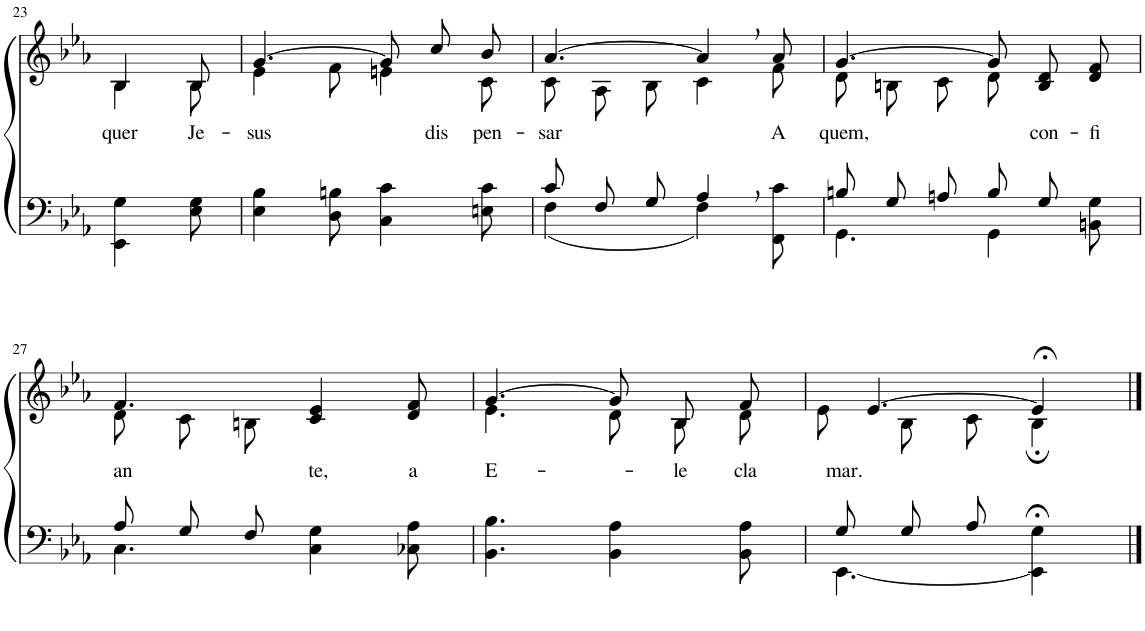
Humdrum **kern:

**kern	**kern	**text
*part2	*part1	*part1
*staff2	*staff1	*staff1
*I"Parte III e IV	*I"Parte I e II	*
!!LO:PB:g=z
*clefF4	*clefG2	*
*Trd-1c-2	*Trd-1c-2	*
*k[b-e-a-]	*k[b-e-a-]	*
*M6/8	*M6/8	*
=23	=23	=23
*	*^	*
!	!	!	!LO:LY:b
4EE-\ 4G\	4B-/	4B-\	quer
!	!	!	!LO:LY:b
8E-\ 8G\	8B-/	8B-\	Je-
=24	=24	=24	=24
!	!	!	!LO:LY:b
4E-\ 4B-\	[4.g/	4e-\	-sus
8D\ 8Bn\	.	8f\	.
4C\ 4c\	8g/L]	4en\	.
!	!	!	!LO:LY:b
.	8cc/	.	dis-
!	!	!	!LO:LY:b
8En\ 8c\	8b-/J	8c\	-pen-
=25	=25	=25	=25
*^	*	*	*
!	!	!	!	!LO:LY:b
8c/L	4F\	[4.a-/	8c\L	-sar
8F/	.	.	8A-\	.
8G/J	8ryy	.	8B-\J	.
4A-,/	4F\	4a-,/]	4c\	.
!	!	!	!	!LO:LY:b
8FF\ 8c\	8ryy	8a-/	8f\	A
=26	=26	=26	=26	=26
!	!	!	!	!LO:LY:b
8Bn/L	4.GG\	[4.g/	8d\	quem,
8G/	.	.	8Bn\L	.
8An/J	.	.	8c\	.
8B/L	4GG\	8g/L]	8d\J	.
!	!	!	!	!LO:LY:b
8G/J	.	8B/ 8d/	4ryy	con-
!	!	!	!	!LO:LY:b
8ryy	8BBn\ 8G\	8d/ 8f/J	.	-fi-
!!LO:LB:g=z	!!
=27	=27	=27	=27	=27
!	!	!	!	!LO:LY:b
8A-/L	4.C\	4.f/	8d\L	-an-
8G/	.	.	8c\	.
8F/J	.	.	8Bn\J	.
!	!	!	!	!LO:LY:b
4.ryy	4C\ 4G\	4c/ 4e-/	4.ryy	te,
!	!	!	!	!LO:LY:b
.	8C-X\ 8A-\	8d/ 8f/	.	a
=28	=28	=28	=28	=28
!	!	!	!	!LO:LY:b
*v	*v	*	*	*
4.BB-\ 4.B-\	[4.g/	4.e-\	E-
4BB-\ 4A-\	8g/L]	8d\L	.
!	!	!	!LO:LY:b
.	8B-/	8B-\	le
!	!	!	!LO:LY:b
8BB-\ 8A-\	8f/J	8d\J	cla-
=29	=29	=29	=29
*^	*	*	*
!	!	!	!	!LO:LY:b
8G/L	[4.EE-\	[4.e-/	8e-\L	mar.
8G/	.	.	8B-\	.
8A-/J	.	.	8c\J	.
4EE-\];< 4G\;<	4ryy	4e-;</]	4B-;\	.
*v	*v	*	*	*
*	*v	*v	*
==	==	==
*-	*-	*-
